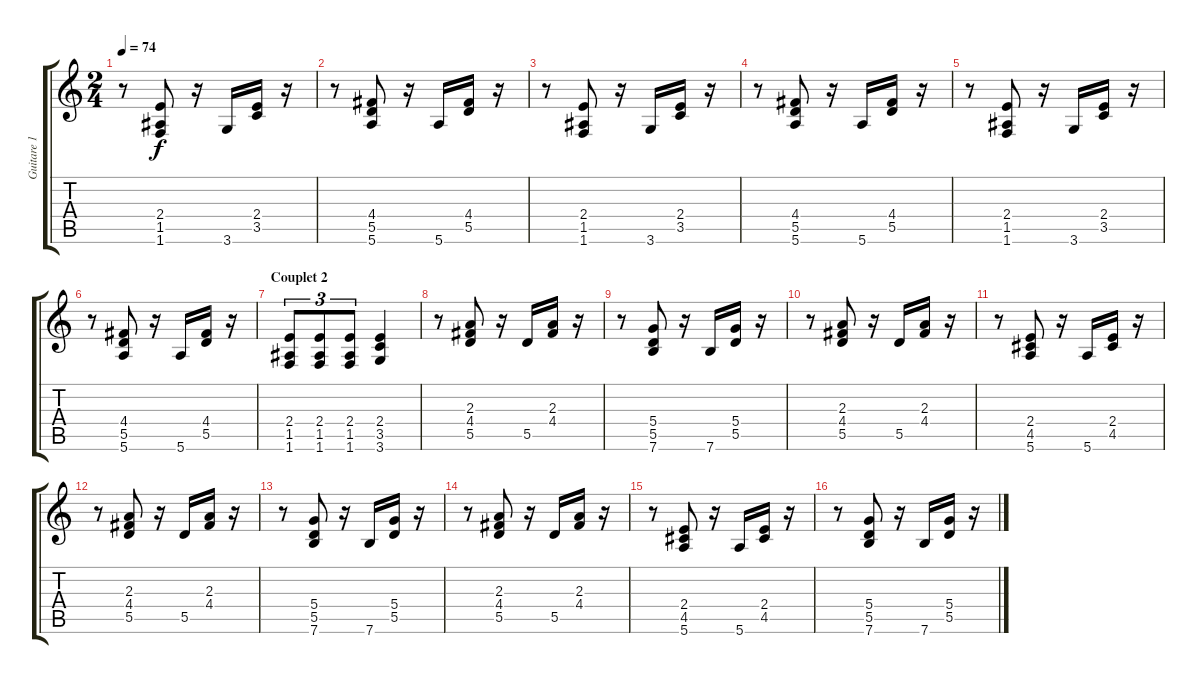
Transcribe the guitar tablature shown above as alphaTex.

\track ("Guitare 1" "Guitare 1") {instrument acousticguitarsteel}
\staff {score tabs}
\tuning (E4 B3 G3 D3 A2 E2) {hide}
\ts (2 4)
\tempo 74
\clef g2
\ks c
r.8{dy f} (2.4 1.5 1.6).8 r.16 3.6.16 (2.4 3.5).16 r.16 |
r.8 (4.4 5.5 5.6).8 r.16 5.6.16 (4.4 5.5).16 r.16 |
r.8 (2.4 1.5 1.6).8 r.16 3.6.16 (2.4 3.5).16 r.16 |
r.8 (4.4 5.5 5.6).8 r.16 5.6.16 (4.4 5.5).16 r.16 |
r.8 (2.4 1.5 1.6).8 r.16 3.6.16 (2.4 3.5).16 r.16 |
r.8 (4.4 5.5 5.6).8 r.16 5.6.16 (4.4 5.5).16 r.16 |
\section ("" "Couplet 2")
(2.4 1.5 1.6).8{tu (3 2)} (2.4 1.5 1.6).8{tu (3 2)} (2.4 1.5 1.6).8{tu (3 2)} (2.4 3.5 3.6).4 |
r.8 (2.3 4.4 5.5).8 r.16 5.5.16 (2.3 4.4).16 r.16 |
r.8 (5.4 5.5 7.6).8 r.16 7.6.16 (5.4 5.5).16 r.16 |
r.8 (2.3 4.4 5.5).8 r.16 5.5.16 (2.3 4.4).16 r.16 |
r.8 (2.4 4.5 5.6).8 r.16 5.6.16 (2.4 4.5).16 r.16 |
r.8 (2.3 4.4 5.5).8 r.16 5.5.16 (2.3 4.4).16 r.16 |
r.8 (5.4 5.5 7.6).8 r.16 7.6.16 (5.4 5.5).16 r.16 |
r.8 (2.3 4.4 5.5).8 r.16 5.5.16 (2.3 4.4).16 r.16 |
r.8 (2.4 4.5 5.6).8 r.16 5.6.16 (2.4 4.5).16 r.16 |
r.8 (5.4 5.5 7.6).8 r.16 7.6.16 (5.4 5.5).16 r.16
